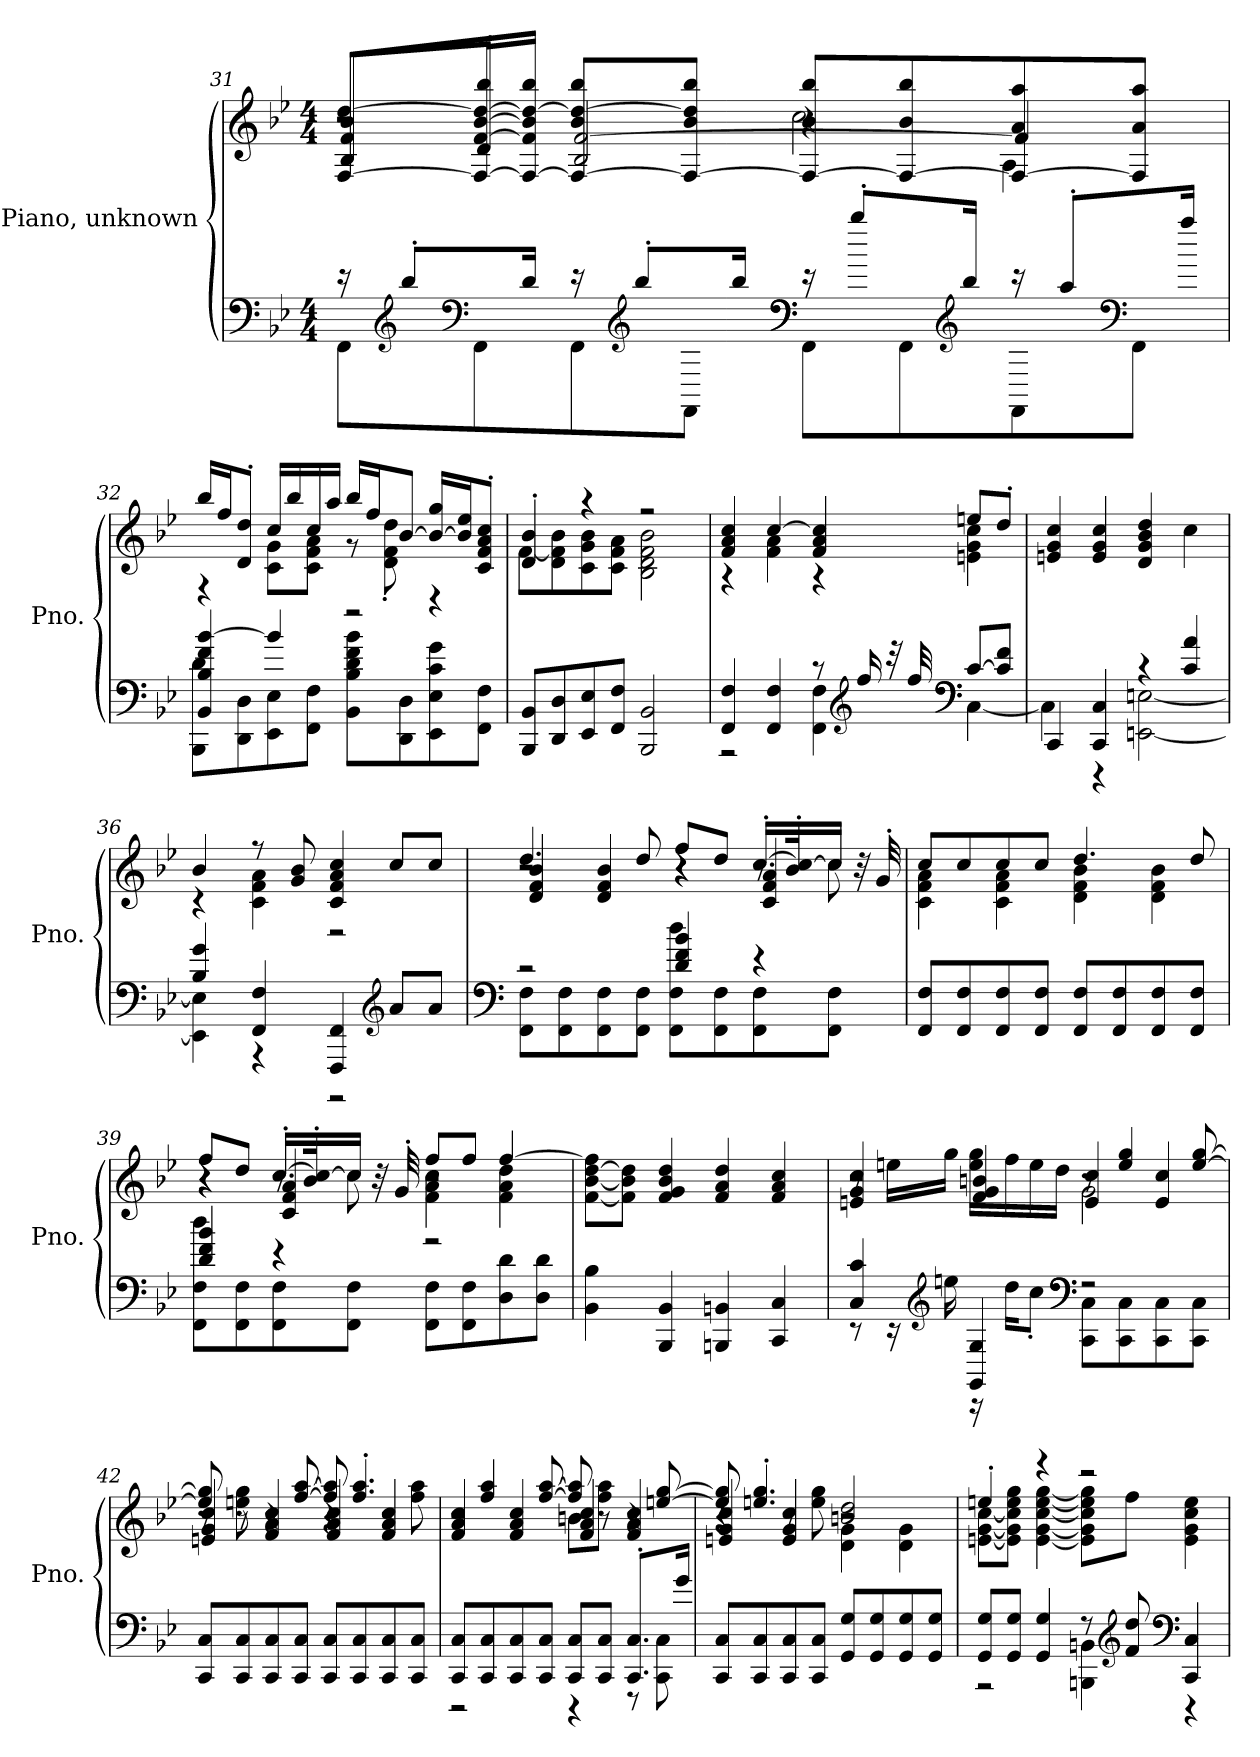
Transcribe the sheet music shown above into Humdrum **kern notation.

**kern	**kern
*part1	*part1
*staff2	*staff1
*I"Piano, unknown	*
*I'Pno.	*
!!LO:LB:g=z
*clefF4	*clefG2
*k[b-e-]	*k[b-e-]
*M4/4	*M4/4
=31	=31
*^	*^
*	*	*	*^
*	*	*	*	*^
16r	8FF\L	[8F/ [8dd/L	2r	8B-/ 8f/ 8b-/L	2r
*clefG2	*	*	*	*	*
8bb-'/L	.	.	.	.	.
*clefF4	*	*	*	*	*
.	8FF\	16F/_ [16f/ [16b-/ 16dd/_L	.	8d/' 8bb-/'J	.
16d/Jk	.	16F/_ 16f/] 16b-/] 16dd/_ 16bb-/JJ	.	.	.
16r	8FF\	8F/_ 8b-/ 8dd/_ 8bb-/L	.	2B-/ [2f/	.
*clefG2	*	*	*	*	*
8bb-'/L	.	.	.	.	.
.	8FF\J	8F/_ 8b-/ 8dd/] 8bb-/J	.	.	.
16bb-/Jk	.	.	.	.	.
*clefF4	*	*	*	*	*
16r	8FF\L	8F/_ 8b-/ 8bb-/L	2cc\	.	4r
8bb-'/L	.	.	.	.	.
.	8FF\	8F/_ 8b-/ 8bb-/	.	.	.
*clefG2	*	*	*	*	*
16bb-/Jk	.	.	.	.	.
16r	8FF\	8F/_ 8a/ 8aa/	.	4f/]	4A\
8aa'/L	.	.	.	.	.
*clefF4	*	*	*	*	*
.	8FF\J	8F/] 8a/ 8aa/J	.	.	.
16aa/Jk	.	.	.	.	.
*	*	*	*v	*v	*v
=32	=32	=32	=32
4BB-/ 4B-/ 4f/ [4b-/	8BBB-\ 8d\L	16bb-/LL	4r
.	.	16ff/J	.
.	8DD\ 8D\	8d/' 8dd/'J	.
4b-/]	8EE-\ 8E-\	16cc/LL	8c\ 8g\L
.	.	16bb-/	.
.	8FF\ 8F\J	16cc/	8c\ 8f\ 8a\J
.	.	16aa/JJ	.
2r	8BB-\ 8B-\ 8d\ 8f\ 8b-\L	16bb-/LL	8r
.	.	16ff/J	.
.	8DD\ 8D\	[8b-/J	8d\' 8f\' 8dd\'
.	8EE-\ 8E-\ 8c\ 8g\	16b-/_ 16gg/LL	4r
.	.	16b-/] 16ee-/J	.
.	8FF\ 8F\J	8c/' 8f/' 8a/' 8cc/'J	.
*v	*v	*	*
!!LO:LB:g=z	!!
=33	=33	=33
8BBB-/ 8BB-/L	4d/' 4b-/'	[8f\L
8DD/ 8D/	.	8d\ 8f\] 8b-\
8EE-/ 8E-/	4r	8c\ 8g\ 8b-\
8FF/ 8F/J	.	8c\ 8f\ 8a\J
2BBB-/ 2BB-/	2r	2B-\ 2d\ 2f\ 2b-\
=34	=34	=34
*^	*	*
4FF/ 4F/	2r	4f/ 4a/ 4cc/	4r
4FF/ 4F/	.	[4cc/	4f\ 4a\
8r	4FF\ 4F\	4f/ 4a/ 4cc/]	4r
*clefG2	*	*	*
16ff/	.	.	.
32r	.	.	.
32ff/	.	.	.
*clefF4	*	*	*
[8c/L	[4C\	8een/L	4en\ 4g\ 4cc\
8c/] 8f/J	.	8dd'/J	.
*	*	*v	*v
=35	=35	=35
4CC/	4C\]	4en/ 4g/ 4cc/
4CC/ 4C/	4r	4e/ 4g/ 4cc/
4r	[2EEn\ [2En\	4d/ 4g/ 4b-/ 4dd/
4c/ 4a/	.	4cc\
=36	=36	=36
*	*	*^
4B-/ 4g/	4EE\] 4E\]	4b-/	4r
4FF/ 4F/	4r	8r	4c\ 4f\ 4a\
.	.	8g/ 8b-/	.
4FFF/ 4FF/	2r	4c/ 4f/ 4a/ 4cc/	2r
*clefG2	*	*	*
8a/L	.	8cc/L	.
8a/J	.	8cc/J	.
*	*	*v	*v
!!LO:LB:g=z
=37	=37	=37
*clefF4	*	*
*	*	*^
*	*	*	*^
2r	8FF\ 8F\L	4.dd/	2r	4d/ 4f/ 4b-/
.	8FF\ 8F\	.	.	.
.	8FF\ 8F\	.	.	4d/ 4f/ 4b-/
.	8FF\ 8F\J	8dd/	.	.
4d/ 4f/ 4b-/	8FF\ 8F\ 8dd\L	8ff/L	4r	4r
.	8FF\ 8F\	8dd/J	.	.
4r	8FF\ 8F\	[16.cc'/LL	8r	4c/ 4f/ 4a/
.	.	32b-/' 32cc/_'K	.	.
.	8FF\ 8F\J	16cc/JJ]	8cc\	.
.	.	32r	.	.
.	.	32g'/	.	.
*v	*v	*	*	*
*	*	*v	*v
=38	=38	=38
8FF/ 8F/L	8cc/L	4c\ 4f\ 4a\
8FF/ 8F/	8cc/	.
8FF/ 8F/	8cc/	4c\ 4f\ 4a\
8FF/ 8F/J	8cc/J	.
8FF/ 8F/L	4.dd/	4d\ 4f\ 4b-\
8FF/ 8F/	.	.
8FF/ 8F/	.	4d\ 4f\ 4b-\
8FF/ 8F/J	8dd/	.
=39	=39	=39
*^	*	*^
4d/ 4f/ 4b-/	8FF\ 8F\ 8dd\L	8ff/L	4r	4r
.	8FF\ 8F\	8dd/J	.	.
4r	8FF\ 8F\	[16.cc'/LL	8r	4c/ 4f/ 4a/
.	.	32b-/' 32cc/_'K	.	.
.	8FF\ 8F\J	16cc/JJ]	8cc\	.
.	.	32r	.	.
.	.	32g'/	.	.
2r	8FF\ 8F\L	8ff/L	4f\ 4a\ 4cc\	2r
.	8FF\ 8F\	8ff/J	.	.
.	8D\ 8d\	[4ff/	4f\ 4a\ 4dd\	.
.	8D\ 8d\J	.	.	.
*v	*v	*	*	*
*	*v	*v	*v
=40	=40
4BB-\ 4B-\	[8f\ [8b-\ [8dd\ 8ff\]L
.	8f\] 8b-\] 8dd\]J
4BBB-/ 4BB-/	4f/ 4g/ 4b-/ 4dd/
4BBBn/ 4BBn/	4f/ 4a/ 4dd/
4CC/ 4C/	4f/ 4a/ 4cc/
!!LO:PB:g=z
=41	=41
*^	*^
*	*	*	*^
4C/ 4c/	8r	2r	8r	4en/ 4g/ 4cc/
.	16r	.	16een\LL	.
*clefG2	*	*	*	*
.	16een\	.	16gg\JJ	.
4GG/ 4G/	16r	.	16ee\ 16gg\LL	4f/ 4g/ 4bn/
.	16dd\KL	.	16ff\	.
.	8cc'\J	.	16ee\	.
.	.	.	16dd\JJ	.
*clefF4	*	*	*	*
2r	8CC\ 8C\L	8r	2g\	4e/ 4cc/
.	8CC\ 8C\	4ee/ 4gg/	.	.
.	8CC\ 8C\	.	.	4e/ 4cc/
.	8CC\ 8C\J	[8ee/ [8gg/	.	.
*v	*v	*	*	*
=42	=42	=42	=42
8CC/ 8C/L	8ee/] 8gg/]	8r	4en/ 4g/ 4cc/
8CC/ 8C/	8r	8een\ 8gg\	.
8CC/ 8C/	8r	4r	4f/ 4a/ 4cc/
8CC/ 8C/J	[8ff/ [8aa/	.	.
8CC/ 8C/L	8ff/] 8aa/]	4r	4f/ 4a/ 4cc/
8CC/ 8C/	4.ff/' 4.aa/'	.	.
8CC/ 8C/	.	8r	4f/ 4a/ 4cc/
8CC/ 8C/J	.	8ff\ 8aa\	.
!!LO:LB:g=z	!!	!!
=43	=43	=43	=43
*^	*	*	*
8CC/ 8C/L	2r	8r	2r	4f/ 4a/ 4cc/
8CC/ 8C/	.	4ff/ 4aa/	.	.
8CC/ 8C/	.	.	.	4f/ 4a/ 4cc/
8CC/ 8C/J	.	[8ff/ [8aa/	.	.
8CC/ 8C/L	4r	8ff/] 8aa/]	8bn\L	4f/ 4a/ 4cc/
8CC/ 8C/J	.	8r	8ff\ 8aa\J	.
8.CC/' 8.C/'L	8r	8r	4r	4f/ 4a/ 4cc/
.	8CC\ 8C\	[8een/ [8gg/	.	.
16g/Jk	.	.	.	.
*v	*v	*	*	*
=44	=44	=44	=44
8CC/ 8C/L	8ee/] 8gg/]	4r	4en/ 4g/ 4cc/
8CC/ 8C/	4.een/' 4.gg/'	.	.
8CC/ 8C/	.	8r	4e/ 4g/ 4cc/
8CC/ 8C/J	.	8ee\ 8gg\	.
8GG/ 8G/L	2r	4d\ 4g\	2bn/ 2dd/
8GG/ 8G/	.	.	.
8GG/ 8G/	.	4d\ 4g\	.
8GG/ 8G/J	.	.	.
*	*	*v	*v
=45	=45	=45
*^	*	*
8GG/ 8G/L	2r	4een'/	[8en\ [8g\ [8cc\L
8GG/ 8G/J	.	.	8e\] 8g\] 8cc\] 8ee\ 8gg\J
4GG/ 4G/	.	4r	[4e\ [4g\ [4cc\ [4ee\ [4gg\
8r	4BBBn\ 4BBn\	2r	8e\] 8g\] 8cc\] 8ee\] 8gg\]L
*clefG2	*	*	*
8f/ 8dd/	.	.	8ff\J
*clefF4	*	*	*
4CC/ 4C/	4r	.	4e\ 4g\ 4cc\ 4ee\
*v	*v	*	*
*	*v	*v
=	=
*-	*-
